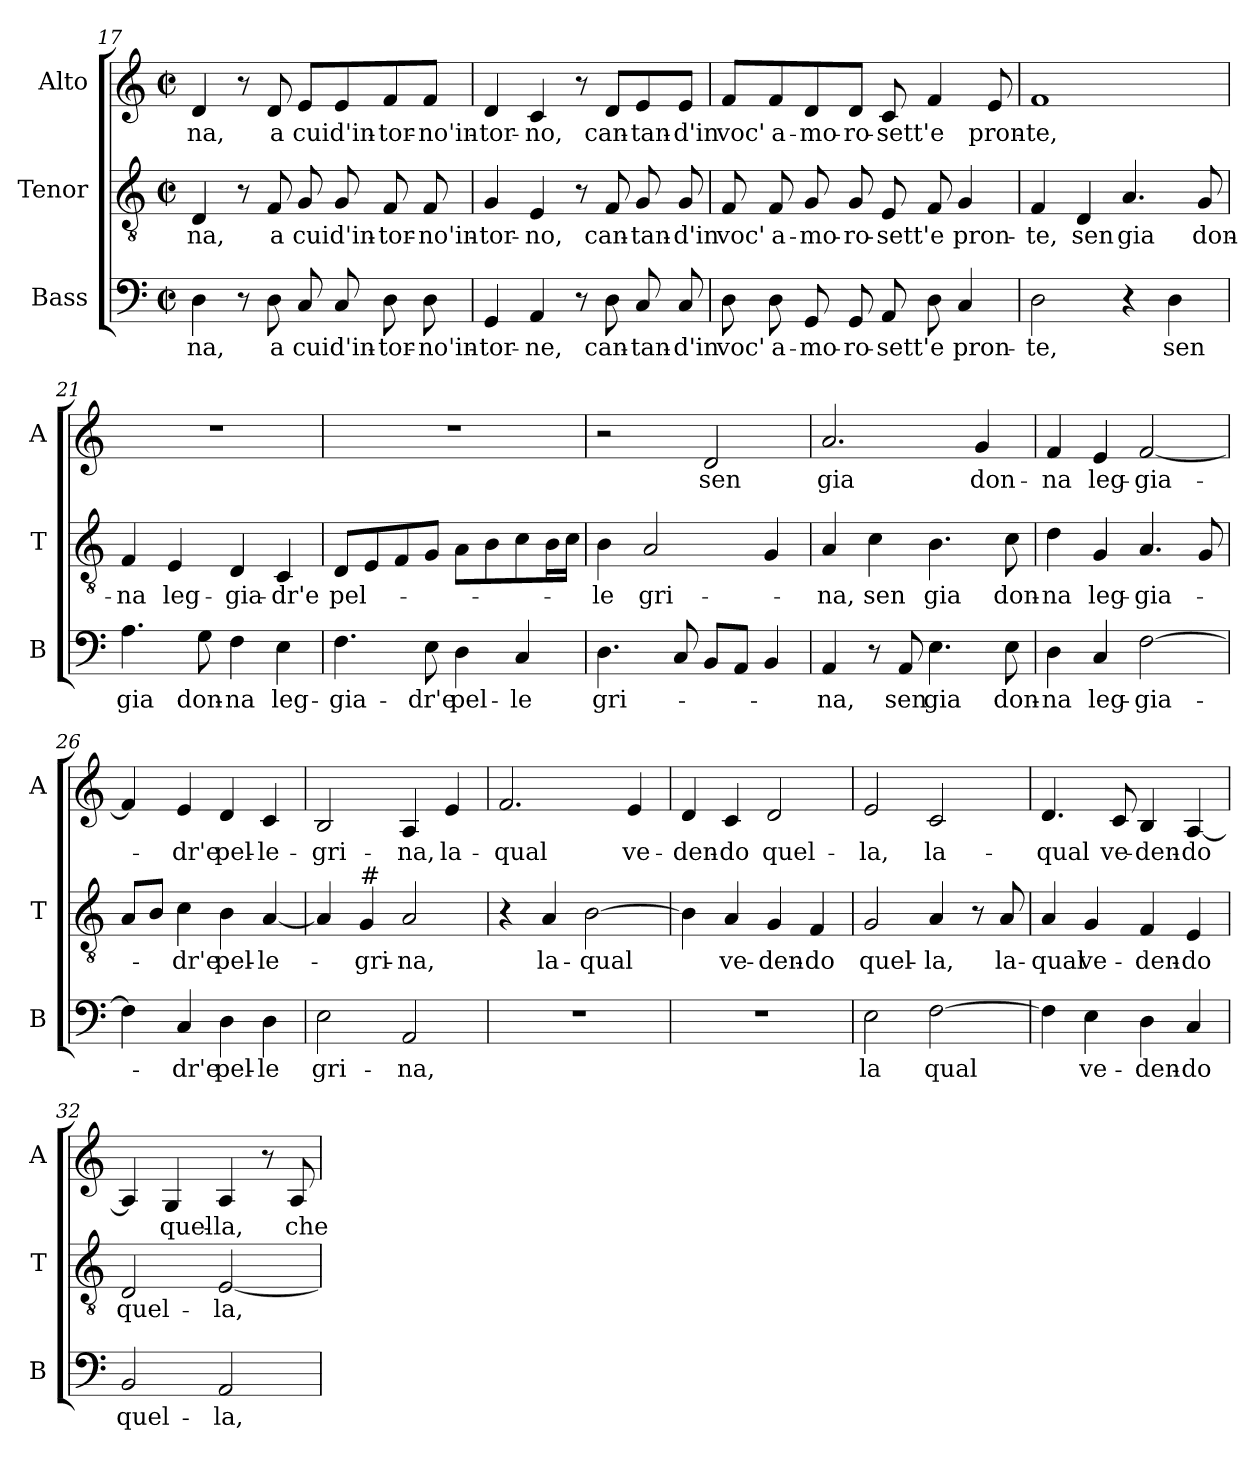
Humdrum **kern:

**kern	**text	**kern	**text	**kern	**text
*part3	*part3	*part2	*part2	*part1	*part1
*staff3	*staff3	*staff2	*staff2	*staff1	*staff1
*I"Bass	*	*I"Tenor	*	*I"Alto	*
*I'B	*	*I'T	*	*I'A	*
*clefF4	*	*clefGv2	*	*clefG2	*
*k[]	*	*k[]	*	*k[]	*
*C:	*	*C:	*	*C:	*
*M2/2	*	*M2/2	*	*M2/2	*
*met(c|)	*	*met(c|)	*	*met(c|)	*
=17	=17	=17	=17	=17	=17
!	!LO:LY:b	!	!LO:LY:b	!	!LO:LY:b
4D\	-na,	4D/	-na,	4d/	-na,
8r	.	8r	.	8r	.
!	!LO:LY:b	!	!LO:LY:b	!	!LO:LY:b
8D\	a	8F/	a	8d/	a
!	!LO:LY:b	!	!LO:LY:b	!	!LO:LY:b
8C/	cui	8G/	cui	8e/L	cui
!	!LO:LY:b	!	!LO:LY:b	!	!LO:LY:b
8C/	d'in-	8G/	d'in-	8e/	d'in-
!	!LO:LY:b	!	!LO:LY:b	!	!LO:LY:b
8D\	-tor-	8F/	-tor-	8f/	-tor-
!	!LO:LY:b	!	!LO:LY:b	!	!LO:LY:b
8D\	-no'in-	8F/	-no'in-	8f/J	-no'in-
=18	=18	=18	=18	=18	=18
!	!LO:LY:b	!	!LO:LY:b	!	!LO:LY:b
4GG/	-tor-	4G/	-tor-	4d/	-tor-
!	!LO:LY:b	!	!LO:LY:b	!	!LO:LY:b
4AA/	-ne,	4E/	-no,	4c/	-no,
8r	.	8r	.	8r	.
!	!LO:LY:b	!	!LO:LY:b	!	!LO:LY:b
8D\	can-	8F/	can-	8d/L	can-
!	!LO:LY:b	!	!LO:LY:b	!	!LO:LY:b
8C/	-tan-	8G/	-tan-	8e/	-tan-
!	!LO:LY:b	!	!LO:LY:b	!	!LO:LY:b
8C/	-d'in	8G/	-d'in	8e/J	-d'in
=19	=19	=19	=19	=19	=19
!	!LO:LY:b	!	!LO:LY:b	!	!LO:LY:b
8D\	voc'	8F/	voc'	8f/L	voc'
!	!LO:LY:b	!	!LO:LY:b	!	!LO:LY:b
8D\	a-	8F/	a-	8f/	a-
!	!LO:LY:b	!	!LO:LY:b	!	!LO:LY:b
8GG/	-mo-	8G/	-mo-	8d/	-mo-
!	!LO:LY:b	!	!LO:LY:b	!	!LO:LY:b
8GG/	-ro-	8G/	-ro-	8d/J	-ro-
!	!LO:LY:b	!	!LO:LY:b	!	!LO:LY:b
8AA/	-sett'	8E/	-sett'	8c/	-sett'
!	!LO:LY:b	!	!LO:LY:b	!	!LO:LY:b
8D\	e	8F/	e	4f/	e
!	!LO:LY:b	!	!LO:LY:b	!	!
4C/	pron-	4G/	pron-	.	.
!	!	!	!	!	!LO:LY:b
.	.	.	.	8e/	pron-
!!LO:LB:g=z
=20	=20	=20	=20	=20	=20
!	!LO:LY:b	!	!LO:LY:b	!	!LO:LY:b
2D\	-te,	4F/	-te,	1f	-te,
!	!	!	!LO:LY:b	!	!
.	.	4D/	sen	.	.
!	!	!	!LO:LY:b	!	!
4r	.	4.A/	gia	.	.
!	!LO:LY:b	!	!	!	!
4D\	sen	.	.	.	.
!	!	!	!LO:LY:b	!	!
.	.	8G/	don-	.	.
=21	=21	=21	=21	=21	=21
!	!LO:LY:b	!	!LO:LY:b	!	!
4.A\	gia	4F/	-na	1r	.
!	!	!	!LO:LY:b	!	!
.	.	4E/	leg-	.	.
!	!LO:LY:b	!	!	!	!
8G\	don-	.	.	.	.
!	!LO:LY:b	!	!LO:LY:b	!	!
4F\	-na	4D/	-gia-	.	.
!	!LO:LY:b	!	!LO:LY:b	!	!
4E\	leg-	4C/	-dr'e	.	.
=22	=22	=22	=22	=22	=22
!	!LO:LY:b	!	!LO:LY:b	!	!
4.F\	-gia-	8D/L	pel-	1r	.
.	.	8E/	.	.	.
.	.	8F/	.	.	.
!	!LO:LY:b	!	!	!	!
8E\	-dr'e	8G/J	.	.	.
!	!LO:LY:b	!	!	!	!
4D\	pel-	8A\L	.	.	.
.	.	8B\	.	.	.
!	!LO:LY:b	!	!	!	!
4C/	-le	8c\	.	.	.
.	.	16B\L	.	.	.
.	.	16c\JJ	.	.	.
=23	=23	=23	=23	=23	=23
!	!LO:LY:b	!	!LO:LY:b	!	!
4.D\	gri-	4B\	-le	2r	.
!	!	!	!LO:LY:b	!	!
.	.	2A/	gri-	.	.
8C/	.	.	.	.	.
!	!	!	!	!	!LO:LY:b
8BB/L	.	.	.	2d/	sen
8AA/J	.	.	.	.	.
4BB/	.	4G/	.	.	.
=24	=24	=24	=24	=24	=24
!	!LO:LY:b	!	!LO:LY:b	!	!LO:LY:b
4AA/	-na,	4A/	-na,	2.a/	gia
!	!	!	!LO:LY:b	!	!
8r	.	4c\	sen	.	.
!	!LO:LY:b	!	!	!	!
8AA/	sen	.	.	.	.
!	!LO:LY:b	!	!LO:LY:b	!	!
4.E\	gia	4.B\	gia	.	.
!	!	!	!	!	!LO:LY:b
.	.	.	.	4g/	don-
!	!LO:LY:b	!	!LO:LY:b	!	!
8E\	don-	8c\	don-	.	.
!!LO:LB:g=z
=25	=25	=25	=25	=25	=25
!	!LO:LY:b	!	!LO:LY:b	!	!LO:LY:b
4D\	-na	4d\	-na	4f/	-na
!	!LO:LY:b	!	!LO:LY:b	!	!LO:LY:b
4C/	leg-	4G/	leg-	4e/	leg-
!	!LO:LY:b	!	!LO:LY:b	!	!LO:LY:b
[2F\	-gia-	4.A/	-gia-	[2f/	-gia-
.	.	8G/	.	.	.
=26	=26	=26	=26	=26	=26
4F\]	.	8A/L	.	4f/]	.
.	.	8B/J	.	.	.
!	!LO:LY:b	!	!LO:LY:b	!	!LO:LY:b
4C/	-dr'e	4c\	-dr'e	4e/	-dr'e
!	!LO:LY:b	!	!LO:LY:b	!	!LO:LY:b
4D\	pel-	4B\	pel-	4d/	pel-
!	!LO:LY:b	!	!LO:LY:b	!	!LO:LY:b
4D\	-le	[4A/	-le-	4c/	-le-
=27	=27	=27	=27	=27	=27
!	!LO:LY:b	!	!	!	!LO:LY:b
2E\	gri-	4A/]	.	2B/	-gri-
!	!	!LO:TX:a:t=#	!	!	!
!	!	!	!LO:LY:b	!	!
.	.	4G/	-gri-	.	.
!	!LO:LY:b	!	!LO:LY:b	!	!LO:LY:b
2AA/	-na,	2A/	-na,	4A/	-na,
!	!	!	!	!	!LO:LY:b
.	.	.	.	4e/	la-
=28	=28	=28	=28	=28	=28
!	!	!	!	!	!LO:LY:b
1r	.	4r	.	2.f/	-qual
!	!	!	!LO:LY:b	!	!
.	.	4A/	la-	.	.
!	!	!	!LO:LY:b	!	!
.	.	[2B\	-qual	.	.
!	!	!	!	!	!LO:LY:b
.	.	.	.	4e/	ve-
=29	=29	=29	=29	=29	=29
!	!	!	!	!	!LO:LY:b
1r	.	4B\]	.	4d/	-den-
!	!	!	!LO:LY:b	!	!LO:LY:b
.	.	4A/	ve-	4c/	-do
!	!	!	!LO:LY:b	!	!LO:LY:b
.	.	4G/	-den-	2d/	quel-
!	!	!	!LO:LY:b	!	!
.	.	4F/	-do	.	.
!!LO:LB:g=z
=30	=30	=30	=30	=30	=30
!	!LO:LY:b	!	!LO:LY:b	!	!LO:LY:b
2E\	la	2G/	quel-	2e/	-la,
!	!LO:LY:b	!	!LO:LY:b	!	!LO:LY:b
[2F\	qual	4A/	-la,	2c/	la-
.	.	8r	.	.	.
!	!	!	!LO:LY:b	!	!
.	.	8A/	la-	.	.
=31	=31	=31	=31	=31	=31
!	!	!	!LO:LY:b	!	!LO:LY:b
4F\]	.	4A/	-qual	4.d/	-qual
!	!LO:LY:b	!	!LO:LY:b	!	!
4E\	ve-	4G/	ve-	.	.
!	!	!	!	!	!LO:LY:b
.	.	.	.	8c/	ve-
!	!LO:LY:b	!	!LO:LY:b	!	!LO:LY:b
4D\	-den-	4F/	-den-	4B/	-den-
!	!LO:LY:b	!	!LO:LY:b	!	!LO:LY:b
4C/	-do	4E/	-do	[4A/	-do
=32	=32	=32	=32	=32	=32
!	!LO:LY:b	!	!LO:LY:b	!	!
2BB/	quel-	2D/	quel-	4A/]	.
!	!	!	!	!	!LO:LY:b
.	.	.	.	4G/	quel-
!	!LO:LY:b	!	!LO:LY:b	!	!LO:LY:b
2AA/	-la,	[2E/	-la,	4A/	-la,
.	.	.	.	8r	.
!	!	!	!	!	!LO:LY:b
.	.	.	.	8A/	che
=	=	=	=	=	=
*-	*-	*-	*-	*-	*-
